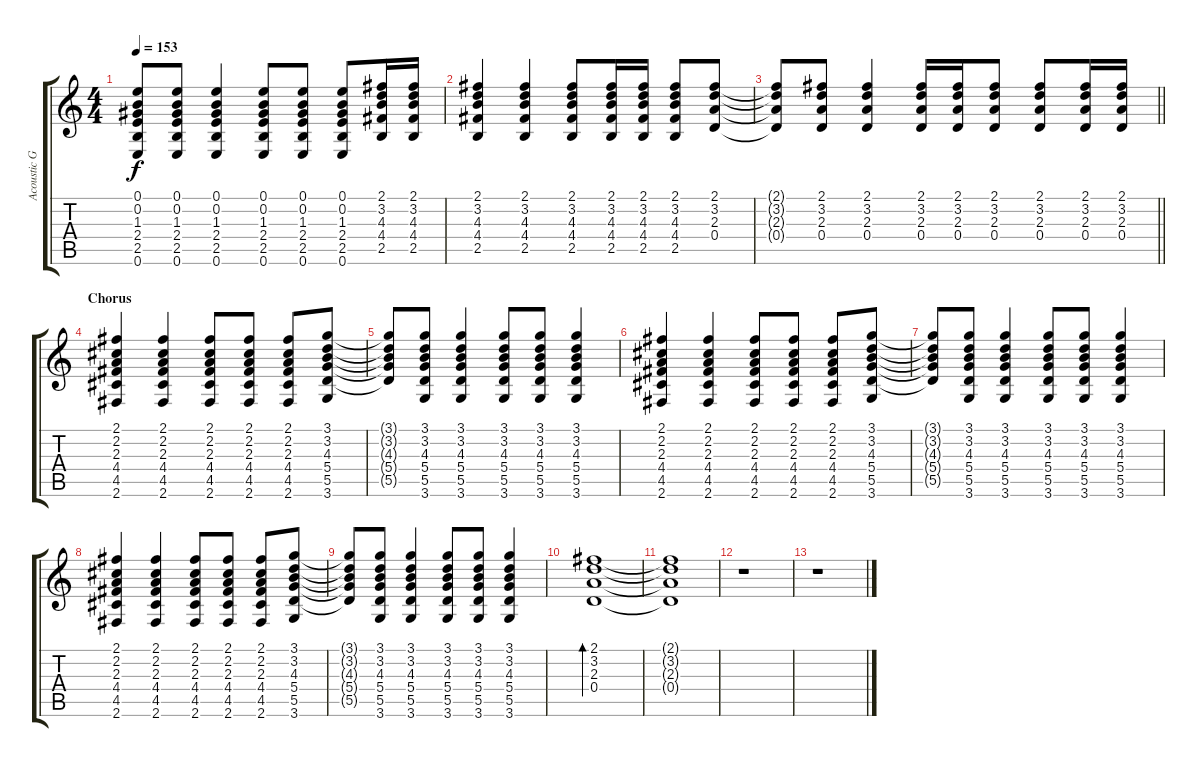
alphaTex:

\track ("Acoustic Guitar (Smith)" "Acoustic G") {instrument acousticguitarsteel}
\staff {score tabs}
\tuning (E4 B3 G3 D3 A2 E2) {hide}
\ts (4 4)
\tempo 153
\clef g2
\ks c
(0.1{t} 0.2{t} 1.3{t} 2.4{t} 2.5{t} 0.6{t}).8{dy f} (0.1 0.2 1.3 2.4 2.5 0.6).8 (0.1 0.2 1.3 2.4 2.5 0.6).4 (0.1 0.2 1.3 2.4 2.5 0.6).8 (0.1 0.2 1.3 2.4 2.5 0.6).8 (0.1 0.2 1.3 2.4 2.5 0.6).8 (2.1 3.2 4.3 4.4 2.5).16 (2.1 3.2 4.3 4.4 2.5).16 |
(2.1 3.2 4.3 4.4 2.5).4 (2.1 3.2 4.3 4.4 2.5).4 (2.1 3.2 4.3 4.4 2.5).8 (2.1 3.2 4.3 4.4 2.5).16 (2.1 3.2 4.3 4.4 2.5).16 (2.1 3.2 4.3 4.4 2.5).8 (2.1 3.2 2.3 0.4).8 |
\barLineRight lightlight
(2.1{t} 3.2{t} 2.3{t} 0.4{t}).8 (2.1 3.2 2.3 0.4).8 (2.1 3.2 2.3 0.4).4 (2.1 3.2 2.3 0.4).16 (2.1 3.2 2.3 0.4).16 (2.1 3.2 2.3 0.4).8 (2.1 3.2 2.3 0.4).8 (2.1 3.2 2.3 0.4).16 (2.1 3.2 2.3 0.4).16 |
\section ("" "Chorus")
(2.1 2.2 2.3 4.4 4.5 2.6).4 (2.1 2.2 2.3 4.4 4.5 2.6).4 (2.1 2.2 2.3 4.4 4.5 2.6).8 (2.1 2.2 2.3 4.4 4.5 2.6).8 (2.1 2.2 2.3 4.4 4.5 2.6).8 (3.1 3.2 4.3 5.4 5.5 3.6).8 |
(3.1{t} 3.2{t} 4.3{t} 5.4{t} 5.5{t}).8 (3.1 3.2 4.3 5.4 5.5 3.6).8 (3.1 3.2 4.3 5.4 5.5 3.6).4 (3.1 3.2 4.3 5.4 5.5 3.6).8 (3.1 3.2 4.3 5.4 5.5 3.6).8 (3.1 3.2 4.3 5.4 5.5 3.6).4 |
(2.1 2.2 2.3 4.4 4.5 2.6).4 (2.1 2.2 2.3 4.4 4.5 2.6).4 (2.1 2.2 2.3 4.4 4.5 2.6).8 (2.1 2.2 2.3 4.4 4.5 2.6).8 (2.1 2.2 2.3 4.4 4.5 2.6).8 (3.1 3.2 4.3 5.4 5.5 3.6).8 |
(3.1{t} 3.2{t} 4.3{t} 5.4{t} 5.5{t}).8 (3.1 3.2 4.3 5.4 5.5 3.6).8 (3.1 3.2 4.3 5.4 5.5 3.6).4 (3.1 3.2 4.3 5.4 5.5 3.6).8 (3.1 3.2 4.3 5.4 5.5 3.6).8 (3.1 3.2 4.3 5.4 5.5 3.6).4 |
(2.1 2.2 2.3 4.4 4.5 2.6).4 (2.1 2.2 2.3 4.4 4.5 2.6).4 (2.1 2.2 2.3 4.4 4.5 2.6).8 (2.1 2.2 2.3 4.4 4.5 2.6).8 (2.1 2.2 2.3 4.4 4.5 2.6).8 (3.1 3.2 4.3 5.4 5.5 3.6).8 |
(3.1{t} 3.2{t} 4.3{t} 5.4{t} 5.5{t}).8 (3.1 3.2 4.3 5.4 5.5 3.6).8 (3.1 3.2 4.3 5.4 5.5 3.6).4 (3.1 3.2 4.3 5.4 5.5 3.6).8 (3.1 3.2 4.3 5.4 5.5 3.6).8 (3.1 3.2 4.3 5.4 5.5 3.6).4 |
(2.1 3.2 2.3 0.4).1{bd 240} |
(2.1{t} 3.2{t} 2.3{t} 0.4{t}).1 |
r.1 |
r.1
